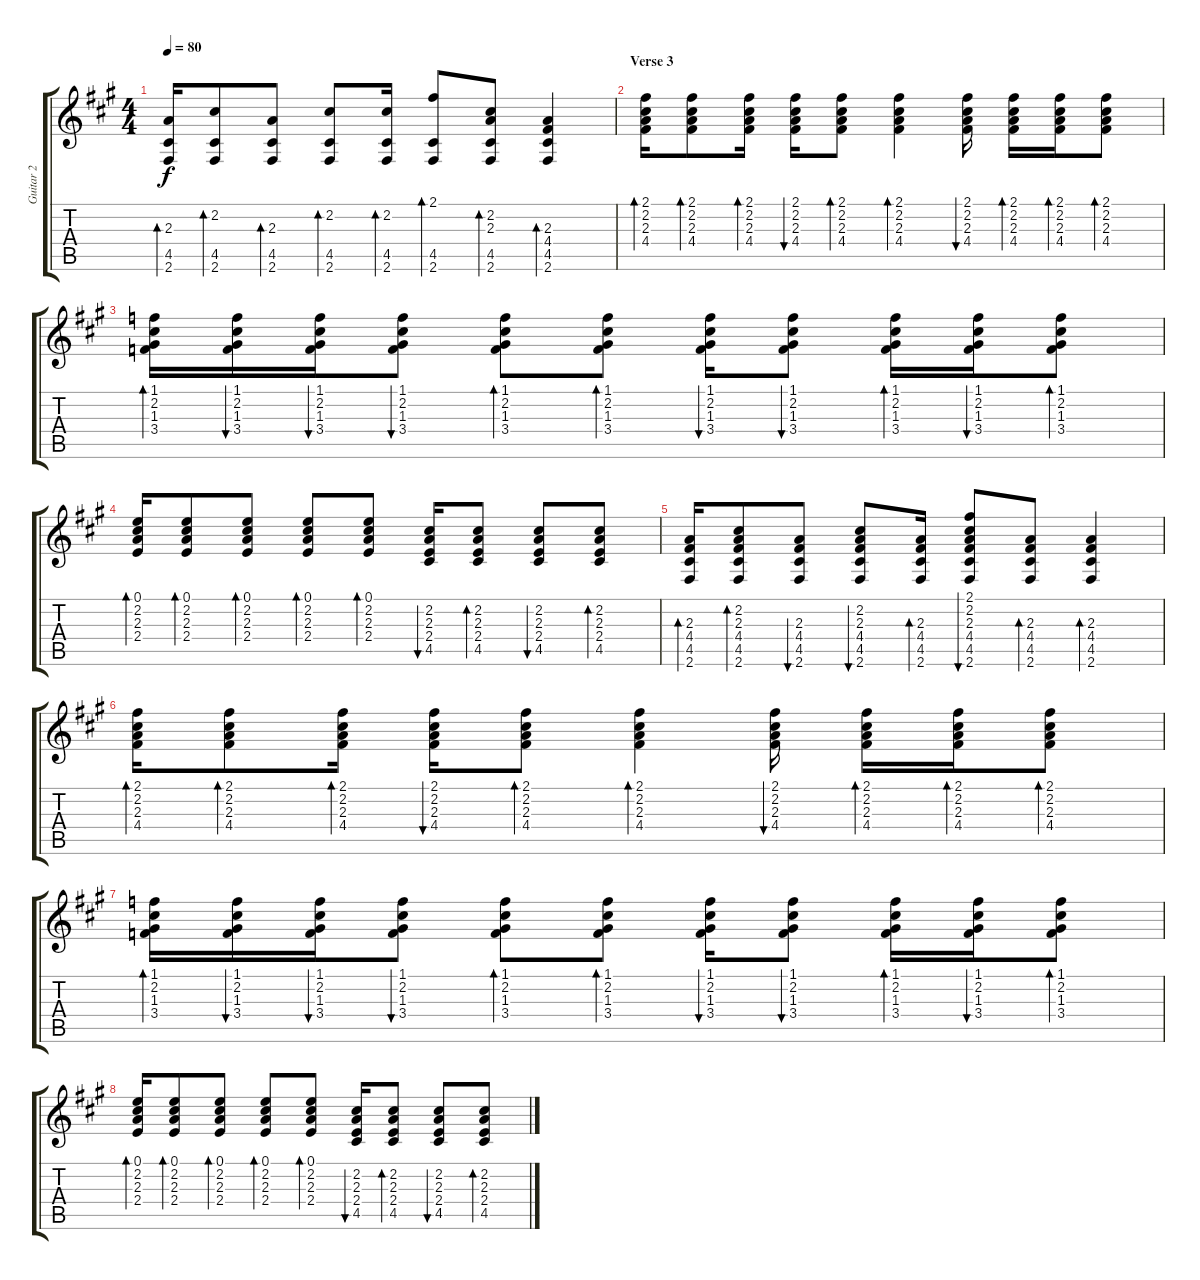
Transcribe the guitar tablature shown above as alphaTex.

\track ("Guitar 2" "Guitar 2") {instrument acousticguitarsteel}
\staff {score tabs}
\tuning (E4 B3 G3 D3 A2 E2) {hide}
\ts (4 4)
\tempo 80
\clef g2
\ks a
(2.3 4.5 2.6).16{bd 60 dy f} (2.2 4.5 2.6).8{bd 60} (2.3 4.5 2.6).8{bd 60} (2.2 4.5 2.6).8{bd 60} (2.2 4.5 2.6).16{bd 60} (2.1 4.5 2.6).8{bd 60} (2.2 2.3 4.5 2.6).8{bd 60} (2.3 4.4 4.5 2.6).4{bd 60} |
\section ("" "Verse 3")
(2.1 2.2 2.3 4.4).16{bd 60 volume 12} (2.1 2.2 2.3 4.4).8{bd 60} (2.1 2.2 2.3 4.4).16{bd 60} (2.1 2.2 2.3 4.4).16{bu 60} (2.1 2.2 2.3 4.4).8{bd 60} (2.1 2.2 2.3 4.4).4{bd 60} (2.1 2.2 2.3 4.4).16{bu 60} (2.1 2.2 2.3 4.4).16{bd 60} (2.1 2.2 2.3 4.4).16{bd 60} (2.1 2.2 2.3 4.4).8{bd 60} |
(1.1 2.2 1.3 3.4).16{bd 60} (1.1 2.2 1.3 3.4).16{bu 60} (1.1 2.2 1.3 3.4).16{bu 60} (1.1 2.2 1.3 3.4).8{bu 60} (1.1 2.2 1.3 3.4).8{bd 60} (1.1 2.2 1.3 3.4).8{bd 60} (1.1 2.2 1.3 3.4).16{bu 60} (1.1 2.2 1.3 3.4).8{bu 60} (1.1 2.2 1.3 3.4).16{bd 60} (1.1 2.2 1.3 3.4).16{bu 60} (1.1 2.2 1.3 3.4).8{bd 60} |
(0.1 2.2 2.3 2.4).16{bd 60} (0.1 2.2 2.3 2.4).8{bd 60} (0.1 2.2 2.3 2.4).8{bd 60} (0.1 2.2 2.3 2.4).8{bd 60} (0.1 2.2 2.3 2.4).8{bd 60} (2.2 2.3 2.4 4.5).16{bu 60} (2.2 2.3 2.4 4.5).8{bd 60} (2.2 2.3 2.4 4.5).8{bu 60} (2.2 2.3 2.4 4.5).8{bd 60} |
(2.3 4.4 4.5 2.6).16{bd 60} (2.2 2.3 4.4 4.5 2.6).8{bd 60} (2.3 4.4 4.5 2.6).8{bu 60} (2.2 2.3 4.4 4.5 2.6).8{bu 60} (2.3 4.4 4.5 2.6).16{bd 60} (2.1 2.2 2.3 4.4 4.5 2.6).8{bu 60} (2.3 4.4 4.5 2.6).8{bd 60} (2.3 4.4 4.5 2.6).4{bd 60} |
(2.1 2.2 2.3 4.4).16{bd 60} (2.1 2.2 2.3 4.4).8{bd 60} (2.1 2.2 2.3 4.4).16{bd 60} (2.1 2.2 2.3 4.4).16{bu 60} (2.1 2.2 2.3 4.4).8{bd 60} (2.1 2.2 2.3 4.4).4{bd 60} (2.1 2.2 2.3 4.4).16{bu 60} (2.1 2.2 2.3 4.4).16{bd 60} (2.1 2.2 2.3 4.4).16{bd 60} (2.1 2.2 2.3 4.4).8{bd 60} |
(1.1 2.2 1.3 3.4).16{bd 60} (1.1 2.2 1.3 3.4).16{bu 60} (1.1 2.2 1.3 3.4).16{bu 60} (1.1 2.2 1.3 3.4).8{bu 60} (1.1 2.2 1.3 3.4).8{bd 60} (1.1 2.2 1.3 3.4).8{bd 60} (1.1 2.2 1.3 3.4).16{bu 60} (1.1 2.2 1.3 3.4).8{bu 60} (1.1 2.2 1.3 3.4).16{bd 60} (1.1 2.2 1.3 3.4).16{bu 60} (1.1 2.2 1.3 3.4).8{bd 60} |
(0.1 2.2 2.3 2.4).16{bd 60} (0.1 2.2 2.3 2.4).8{bd 60} (0.1 2.2 2.3 2.4).8{bd 60} (0.1 2.2 2.3 2.4).8{bd 60} (0.1 2.2 2.3 2.4).8{bd 60} (2.2 2.3 2.4 4.5).16{bu 60} (2.2 2.3 2.4 4.5).8{bd 60} (2.2 2.3 2.4 4.5).8{bu 60} (2.2 2.3 2.4 4.5).8{bd 60}
